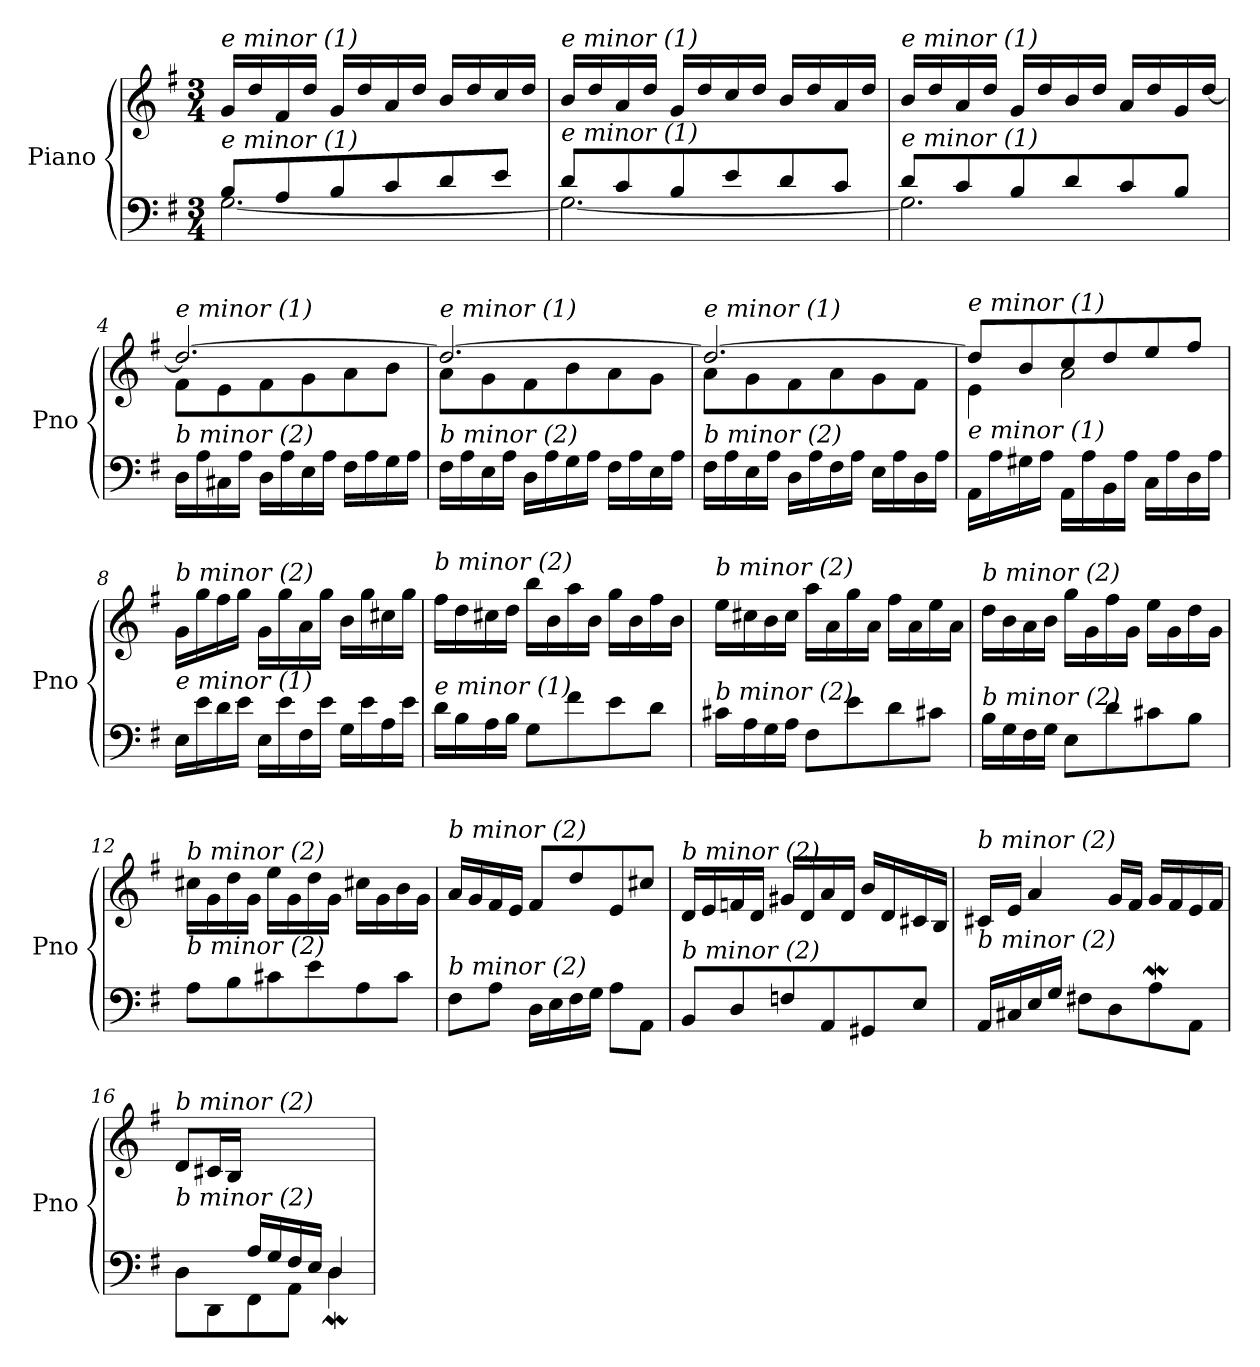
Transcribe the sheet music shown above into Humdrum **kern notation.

**kern	**kern
*part1	*part1
*staff2	*staff1
*I"Piano	*
*I'Pno	*
*clefF4	*clefG2
*k[f#]	*k[f#]
*M3/4	*M3/4
=1	=1
*^	*
!	!	!LO:TX:i:t=e minor (1)
!LO:TX:i:t=e minor (1)	!	!
8B/L	[2.G\	16g/LL
.	.	16dd/
8A/	.	16f#/
.	.	16dd/JJ
8B/	.	16g/LL
.	.	16dd/
8c/	.	16a/
.	.	16dd/JJ
8d/	.	16b/LL
.	.	16dd/
8e/J	.	16cc/
.	.	16dd/JJ
=2	=2	=2
!	!	!LO:TX:i:t=e minor (1)
!LO:TX:i:t=e minor (1)	!	!
8d/L	2.G\_	16b/LL
.	.	16dd/
8c/	.	16a/
.	.	16dd/JJ
8B/	.	16g/LL
.	.	16dd/
8e/	.	16cc/
.	.	16dd/JJ
8d/	.	16b/LL
.	.	16dd/
8c/J	.	16a/
.	.	16dd/JJ
=3	=3	=3
!	!	!LO:TX:i:t=e minor (1)
!LO:TX:i:t=e minor (1)	!	!
8d/L	2.G\]	16b/LL
.	.	16dd/
8c/	.	16a/
.	.	16dd/JJ
8B/	.	16g/LL
.	.	16dd/
8d/	.	16b/
.	.	16dd/JJ
8c/	.	16a/LL
.	.	16dd/
8B/J	.	16g/
.	.	[16dd/JJ
*v	*v	*
=4	=4
*	*^
!	!LO:TX:i:t=e minor (1)	!
!LO:TX:i:t=b minor (2)	!	!
16D\LL	2.dd/_	8f#\L
16A\	.	.
16C#X\	.	8e\
16A\JJ	.	.
16D\LL	.	8f#\
16A\	.	.
16E\	.	8g\
16A\JJ	.	.
16F#\LL	.	8a\
16A\	.	.
16G\	.	8b\J
16A\JJ	.	.
!!LO:LB:g=z	!!
=5	=5	=5
!	!LO:TX:i:t=e minor (1)	!
!LO:TX:i:t=b minor (2)	!	!
16F#\LL	2.dd/_	8a\L
16A\	.	.
16E\	.	8g\
16A\JJ	.	.
16D\LL	.	8f#\
16A\	.	.
16G\	.	8b\
16A\JJ	.	.
16F#\LL	.	8a\
16A\	.	.
16E\	.	8g\J
16A\JJ	.	.
=6	=6	=6
!	!LO:TX:i:t=e minor (1)	!
!LO:TX:i:t=b minor (2)	!	!
16F#\LL	2.dd/_	8a\L
16A\	.	.
16E\	.	8g\
16A\JJ	.	.
16D\LL	.	8f#\
16A\	.	.
16F#\	.	8a\
16A\JJ	.	.
16E\LL	.	8g\
16A\	.	.
16D\	.	8f#\J
16A\JJ	.	.
=7	=7	=7
!	!LO:TX:i:t=e minor (1)	!
!LO:TX:i:t=e minor (1)	!	!
16AA\LL	8dd/L]	4e\
16A\	.	.
16G#X\	8b/	.
16A\JJ	.	.
16AA\LL	8cc/	2a\
16A\	.	.
16BB\	8dd/	.
16A\JJ	.	.
16C\LL	8ee/	.
16A\	.	.
16D\	8ff#/J	.
16A\JJ	.	.
*	*v	*v
=8	=8
!	!LO:TX:i:t=b minor (2)
!LO:TX:i:t=e minor (1)	!
16E\LL	16g\LL
16e\	16gg\
16d\	16ff#\
16e\JJ	16gg\JJ
16E\LL	16g\LL
16e\	16gg\
16F#\	16a\
16e\JJ	16gg\JJ
16G\LL	16b\LL
16e\	16gg\
16A\	16cc#X\
16e\JJ	16gg\JJ
!!LO:LB:g=z
=9	=9
!	!LO:TX:i:t=b minor (2)
!LO:TX:i:t=e minor (1)	!
16d\LL	16ff#\LL
16B\	16dd\
16A\	16cc#X\
16B\JJ	16dd\JJ
8G\L	16bb\LL
.	16b\
8f#\	16aa\
.	16b\JJ
8e\	16gg\LL
.	16b\
8d\J	16ff#\
.	16b\JJ
=10	=10
!	!LO:TX:i:t=b minor (2)
!LO:TX:i:t=b minor (2)	!
16c#X\LL	16ee\LL
16A\	16cc#X\
16G\	16b\
16A\JJ	16cc#\JJ
8F#\L	16aa\LL
.	16a\
8e\	16gg\
.	16a\JJ
8d\	16ff#\LL
.	16a\
8c#X\J	16ee\
.	16a\JJ
=11	=11
!	!LO:TX:i:t=b minor (2)
!LO:TX:i:t=b minor (2)	!
16B\LL	16dd\LL
16G\	16b\
16F#\	16a\
16G\JJ	16b\JJ
8E\L	16gg\LL
.	16g\
8d\	16ff#\
.	16g\JJ
8c#X\	16ee\LL
.	16g\
8B\J	16dd\
.	16g\JJ
=12	=12
!	!LO:TX:i:t=b minor (2)
!LO:TX:i:t=b minor (2)	!
8A\L	16cc#X\LL
.	16g\
8B\	16dd\
.	16g\JJ
8c#X\	16ee\LL
.	16g\
8e\	16dd\
.	16g\JJ
8A\	16cc#X\LL
.	16g\
8c#\J	16b\
.	16g\JJ
!!LO:LB:g=z
=13	=13
!	!LO:TX:i:t=b minor (2)
!LO:TX:i:t=b minor (2)	!
8F#\L	16a/LL
.	16g/
8A\J	16f#/
.	16e/JJ
16D\LL	8f#/L
16E\	.
16F#\	8dd/
16G\JJ	.
8A\L	8e/
8AA\J	8cc#X/J
=14	=14
!	!LO:TX:i:t=b minor (2)
!LO:TX:i:t=b minor (2)	!
8BB/L	16d/LL
.	16e/
8D/	16fn/
.	16d/JJ
8Fn/	16g#X/LL
.	16d/
8AA/	16a/
.	16d/JJ
8GG#X/	16b/LL
.	16d/
8E/J	16c#X/
.	16B/JJ
=15	=15
!	!LO:TX:i:t=b minor (2)
!LO:TX:i:t=b minor (2)	!
16AA/LL	16c#X/LL
16C#X/	16e/JJ
16E/	4a/
16G/JJ	.
8F#X\L	.
8D\	16g/LL
.	16f#/JJ
8AW\	16g/LL
.	16f#/
8AA\J	16e/
.	16f#/JJ
=16	=16
*^	*
!	!	!LO:TX:i:t=b minor (2)
!LO:TX:i:t=b minor (2)	!	!
4ryy	8D\L	8d/L
.	8DD\	16c#X/L
.	.	16B/JJ
16A/LL	8FF#\	2ryy
16G/	.	.
16F#/	8AA\J	.
16E/JJ	.	.
4D/	4DW\	.
*v	*v	*
=	=
*-	*-
